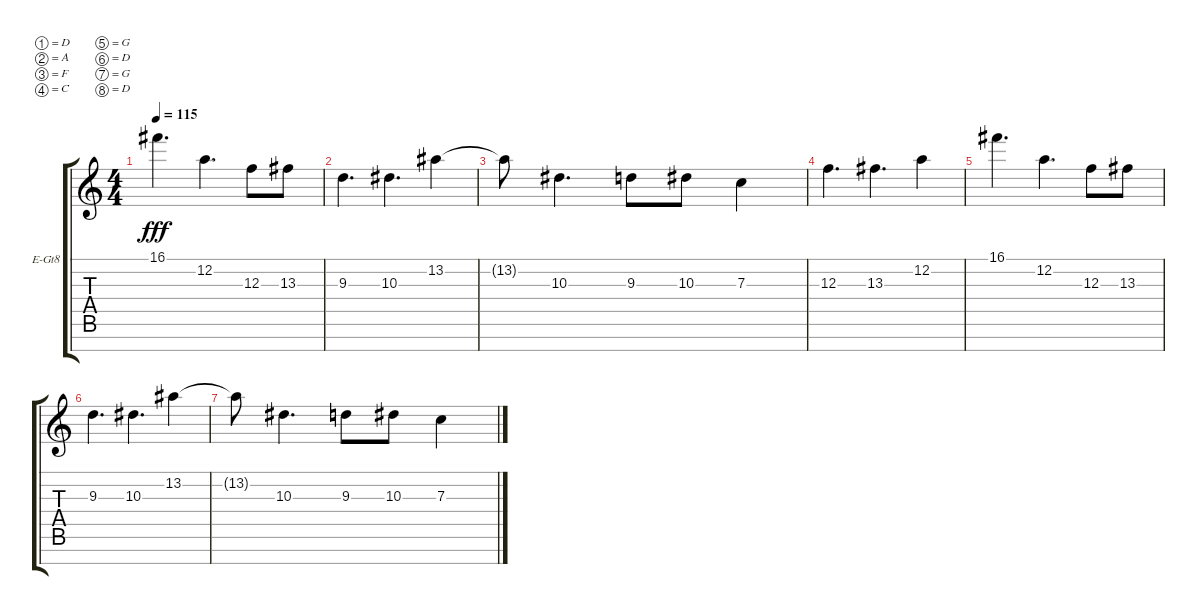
\bracketExtendMode groupsimilarinstruments
\firstSystemTrackNameOrientation horizontal
\otherSystemsTrackNameOrientation horizontal
\track ("Tape Delay" "E-Gt8") {instrument overdrivenguitar}
\staff {score tabs}
\tuning (D4 A3 F3 C3 G2 D2 G1 D1)
\ts (4 4)
\tempo 115
\clef g2
\ks c
16.1.4{d dy fff} 12.2.4{d} 12.3.8 13.3.8 |
9.3.4{d} 10.3.4{d} 13.2.4 |
13.2{t}.8 10.3.4{d} 9.3.8 10.3.8 7.3.4 |
12.3.4{d} 13.3.4{d} 12.2.4 |
16.1.4{d} 12.2.4{d} 12.3.8 13.3.8 |
9.3.4{d} 10.3.4{d} 13.2.4 |
13.2{t}.8 10.3.4{d} 9.3.8 10.3.8 7.3.4
